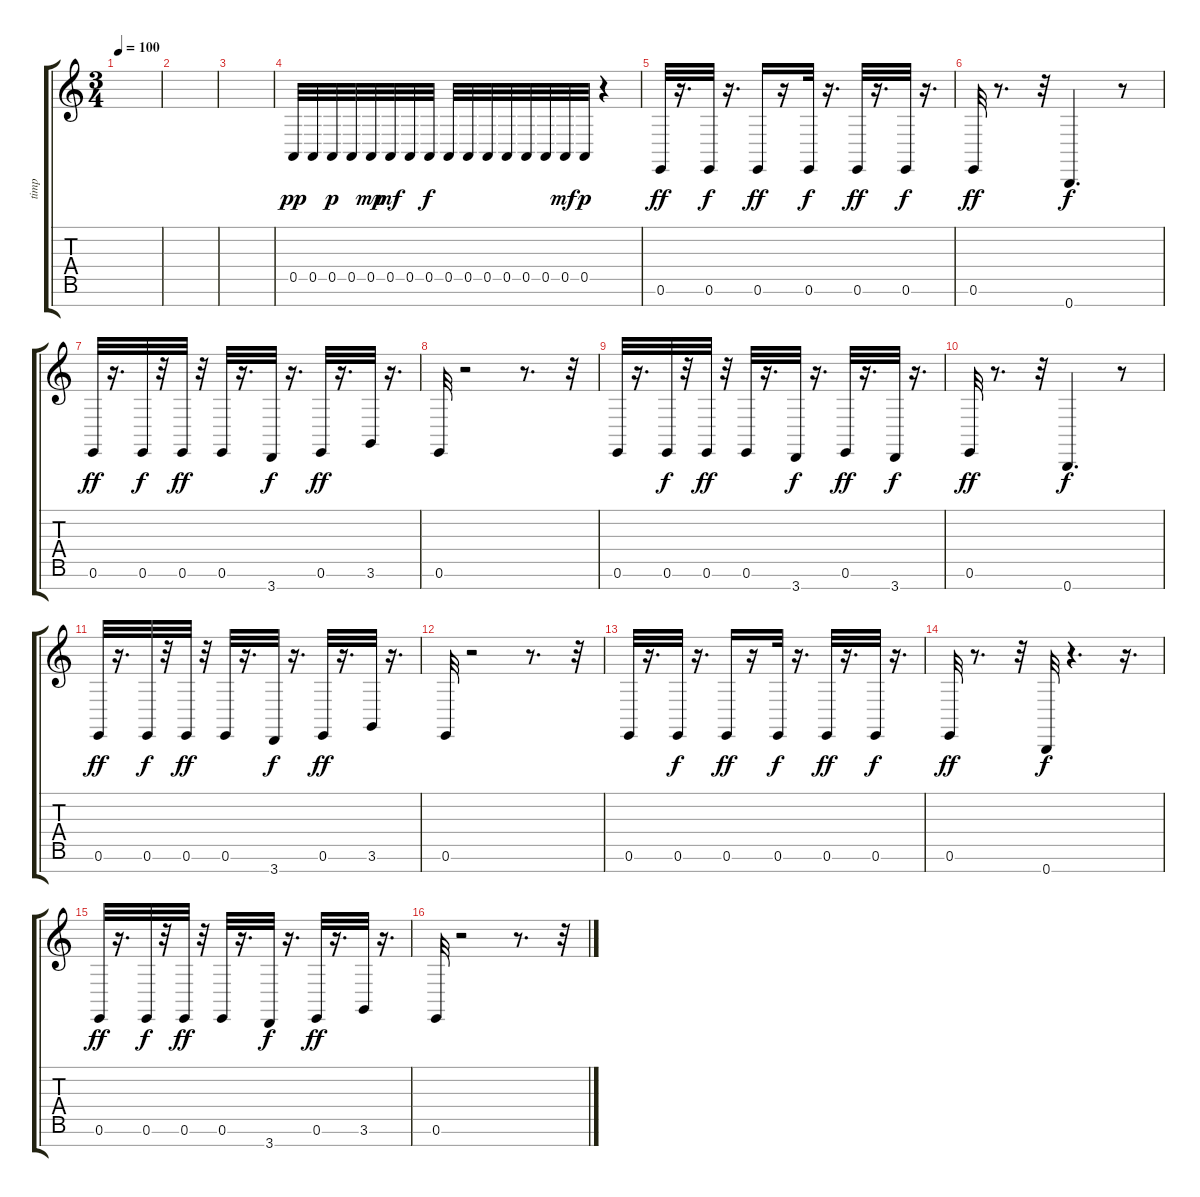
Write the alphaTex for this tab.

\track ("timp" "timp") {instrument timpani}
\staff {score tabs}
\tuning (E4 B3 G3 D3 A2 E2 B1) {hide}
\ts (3 4)
\tempo 100
\clef g2
\ks c
|
|
|
0.5.32{dy pp volume 10 balance 10 instrument timpani} 0.5.32 0.5.32{dy p} 0.5.32 0.5.32{dy mp} 0.5.32{dy mf} 0.5.32 0.5.32{dy f} 0.5.32 0.5.32 0.5.32 0.5.32 0.5.32 0.5.32 0.5.32{dy mf} 0.5.32{dy p} r.4 |
0.6.32{dy ff volume 10 balance 10 instrument timpani} r.16{d} 0.6.32{dy f} r.16{d} 0.6.16{dy ff} r.16 0.6.32{dy f} r.16{d} 0.6.32{dy ff} r.16{d} 0.6.32{dy f} r.16{d} |
0.6.32{dy ff} r.8{d} r.32 0.7.4{d dy f} r.8 |
0.6.32{dy ff} r.16{d} 0.6.32{dy f} r.32 0.6.32{dy ff} r.32 0.6.32 r.16{d} 3.7.32{dy f} r.16{d} 0.6.32{dy ff} r.16{d} 3.6.32 r.16{d} |
0.6.32 r.2 r.8{d} r.32 |
0.6.32 r.16{d} 0.6.32{dy f} r.32 0.6.32{dy ff} r.32 0.6.32 r.16{d} 3.7.32{dy f} r.16{d} 0.6.32{dy ff} r.16{d} 3.7.32{dy f} r.16{d} |
0.6.32{dy ff} r.8{d} r.32 0.7.4{d dy f} r.8 |
0.6.32{dy ff} r.16{d} 0.6.32{dy f} r.32 0.6.32{dy ff} r.32 0.6.32 r.16{d} 3.7.32{dy f} r.16{d} 0.6.32{dy ff} r.16{d} 3.6.32 r.16{d} |
0.6.32 r.2 r.8{d} r.32 |
0.6.32{volume 10 balance 10 instrument timpani} r.16{d} 0.6.32{dy f} r.16{d} 0.6.16{dy ff} r.16 0.6.32{dy f} r.16{d} 0.6.32{dy ff} r.16{d} 0.6.32{dy f} r.16{d} |
0.6.32{dy ff} r.8{d} r.32 0.7.32{dy f} r.4{d} r.16{d} |
0.6.32{dy ff} r.16{d} 0.6.32{dy f} r.32 0.6.32{dy ff} r.32 0.6.32 r.16{d} 3.7.32{dy f} r.16{d} 0.6.32{dy ff} r.16{d} 3.6.32 r.16{d} |
0.6.32 r.2 r.8{d} r.32
